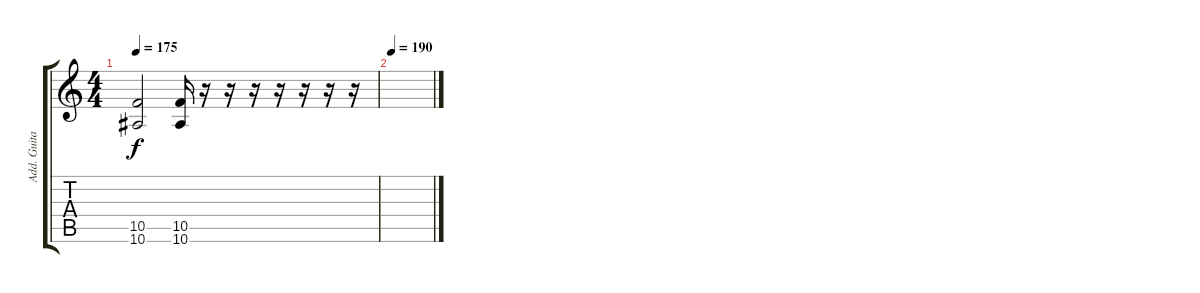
\track ("Add. Guitar" "Add. Guita") {instrument distortionguitar}
\staff {score tabs}
\tuning (D4 A3 F3 C3 G2 C2) {hide}
\ts (4 4)
\tempo 175
\clef g2
\ks c
(10.5 10.6).2{dy f} (10.5 10.6).16 r.16 r.16 r.16 r.16 r.16 r.16 r.16 |
\tempo 190
